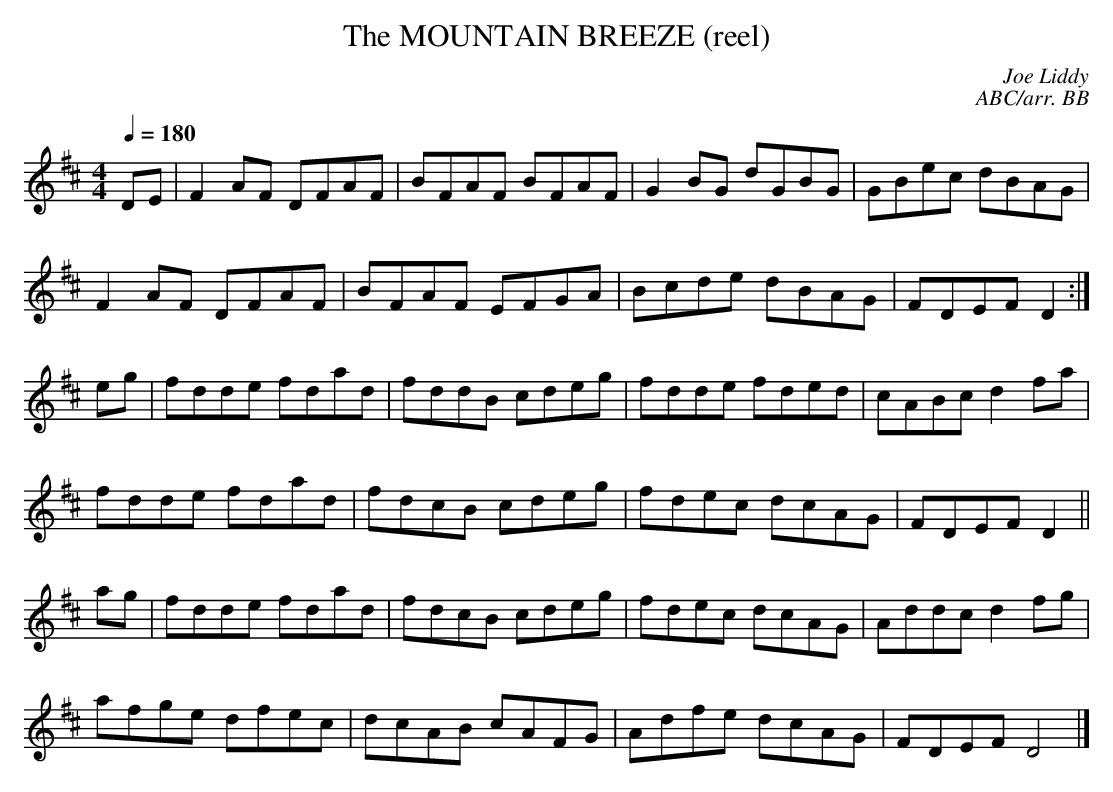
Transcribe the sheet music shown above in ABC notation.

X:1
T:MOUNTAIN BREEZE (reel), The
C:Joe Liddy
C:ABC/arr. BB
Q:1/4=180
L:1/8
M:4/4
K:D
DE|F2AF DFAF|BFAF BFAF|G2BG dGBG|GBec dBAG |
F2 AF DFAF|BFAF EFGA|Bcde dBAG|FDEF D2 :|
eg|fdde fdad|fddB cdeg|fdde fded|cABc d2 fa |
fdde fdad|fdcB cdeg|fdec dcAG|FDEF D2 ||
ag|fdde fdad|fdcB cdeg|fdec dcAG|Addc d2fg |
afge dfec|dcAB cAFG|Adfe dcAG|FDEF D4 |]
